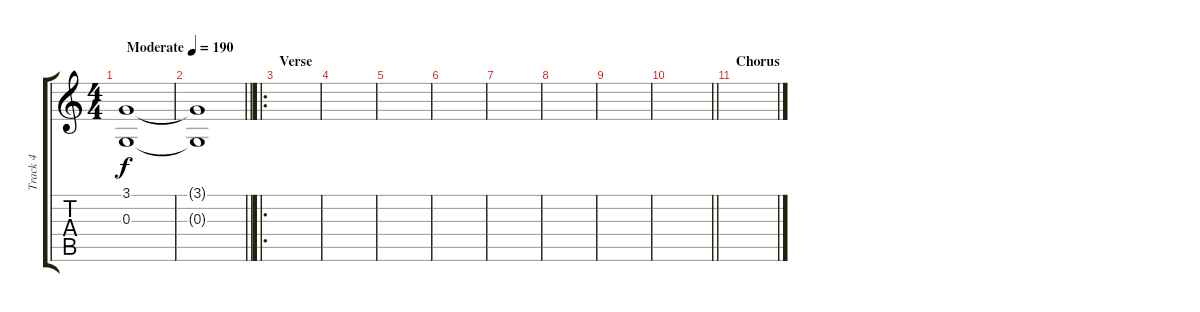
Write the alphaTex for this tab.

\track ("Track 4" "Track 4") {instrument lead6voice}
\staff {score tabs}
\tuning (E4 B3 G3 D3 A2 E2) {hide}
\ts (4 4)
\tempo (190 "Moderate")
\clef g2
\ks c
(3.1 0.3).1{dy f instrument lead6voice} |
\barLineRight lightlight
(3.1{t} 0.3{t}).1 |
\ro
\section ("" "Verse")
|
|
|
|
|
|
|
\barLineRight lightlight
|
\section ("" "Chorus")
